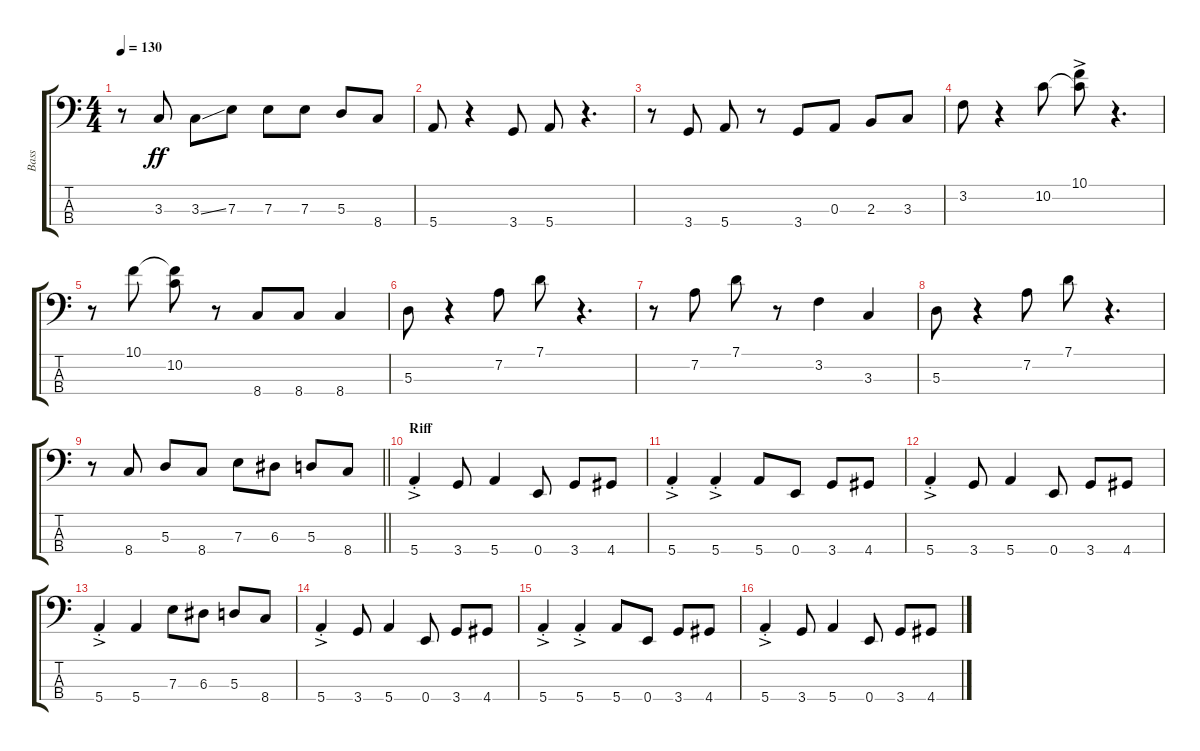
\track ("Bass" "Bass") {instrument electricbassfinger}
\staff {score tabs}
\tuning (G2 D2 A1 E1) {hide}
\ts (4 4)
\tempo 130
\clef f4
\ks c
r.8{dy ff} 3.3.8 3.3{ss}.8 7.3.8 7.3.8 7.3.8 5.3.8 8.4.8 |
5.4.8 r.4 3.4.8 5.4.8 r.4{d} |
r.8 3.4.8 5.4.8 r.8 3.4.8 0.3.8 2.3.8 3.3.8 |
3.2.8 r.4 10.2.8 (10.1{ac} 10.2{t}).8 r.4{d} |
r.8 10.1.8 (10.1{t} 10.2).8 r.8 8.4.8 8.4.8 8.4.4 |
5.3.8 r.4 7.2.8 7.1.8 r.4{d} |
r.8 7.2.8 7.1.8 r.8 3.2.4 3.3.4 |
5.3.8 r.4 7.2.8 7.1.8 r.4{d} |
\barLineRight lightlight
r.8 8.4.8 5.3.8 8.4.8 7.3.8 6.3.8 5.3.8 8.4.8 |
\section ("" "Riff")
5.4{ac st}.4 3.4.8 5.4.4 0.4.8 3.4.8 4.4.8 |
5.4{ac st}.4 5.4{ac st}.4 5.4.8 0.4.8 3.4.8 4.4.8 |
5.4{ac st}.4 3.4.8 5.4.4 0.4.8 3.4.8 4.4.8 |
5.4{ac st}.4 5.4.4 7.3.8 6.3.8 5.3.8 8.4.8 |
5.4{ac st}.4 3.4.8 5.4.4 0.4.8 3.4.8 4.4.8 |
5.4{ac st}.4 5.4{ac st}.4 5.4.8 0.4.8 3.4.8 4.4.8 |
5.4{ac st}.4 3.4.8 5.4.4 0.4.8 3.4.8 4.4.8
